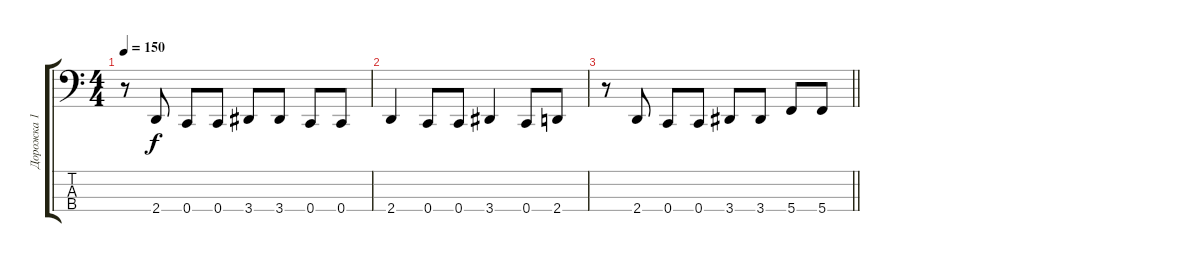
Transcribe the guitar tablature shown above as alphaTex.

\track ("Дорожка 1" "Дорожка 1") {instrument electricbasspick}
\staff {score tabs}
\tuning (F2 C2 G1 C1) {hide}
\ts (4 4)
\tempo 150
\clef f4
\ks c
r.8{dy f} 2.4.8 0.4.8 0.4.8 3.4.8 3.4.8 0.4.8 0.4.8 |
2.4.4 0.4.8 0.4.8 3.4.4 0.4.8 2.4.8 |
\barLineRight lightlight
r.8 2.4.8 0.4.8 0.4.8 3.4.8 3.4.8 5.4.8 5.4.8
